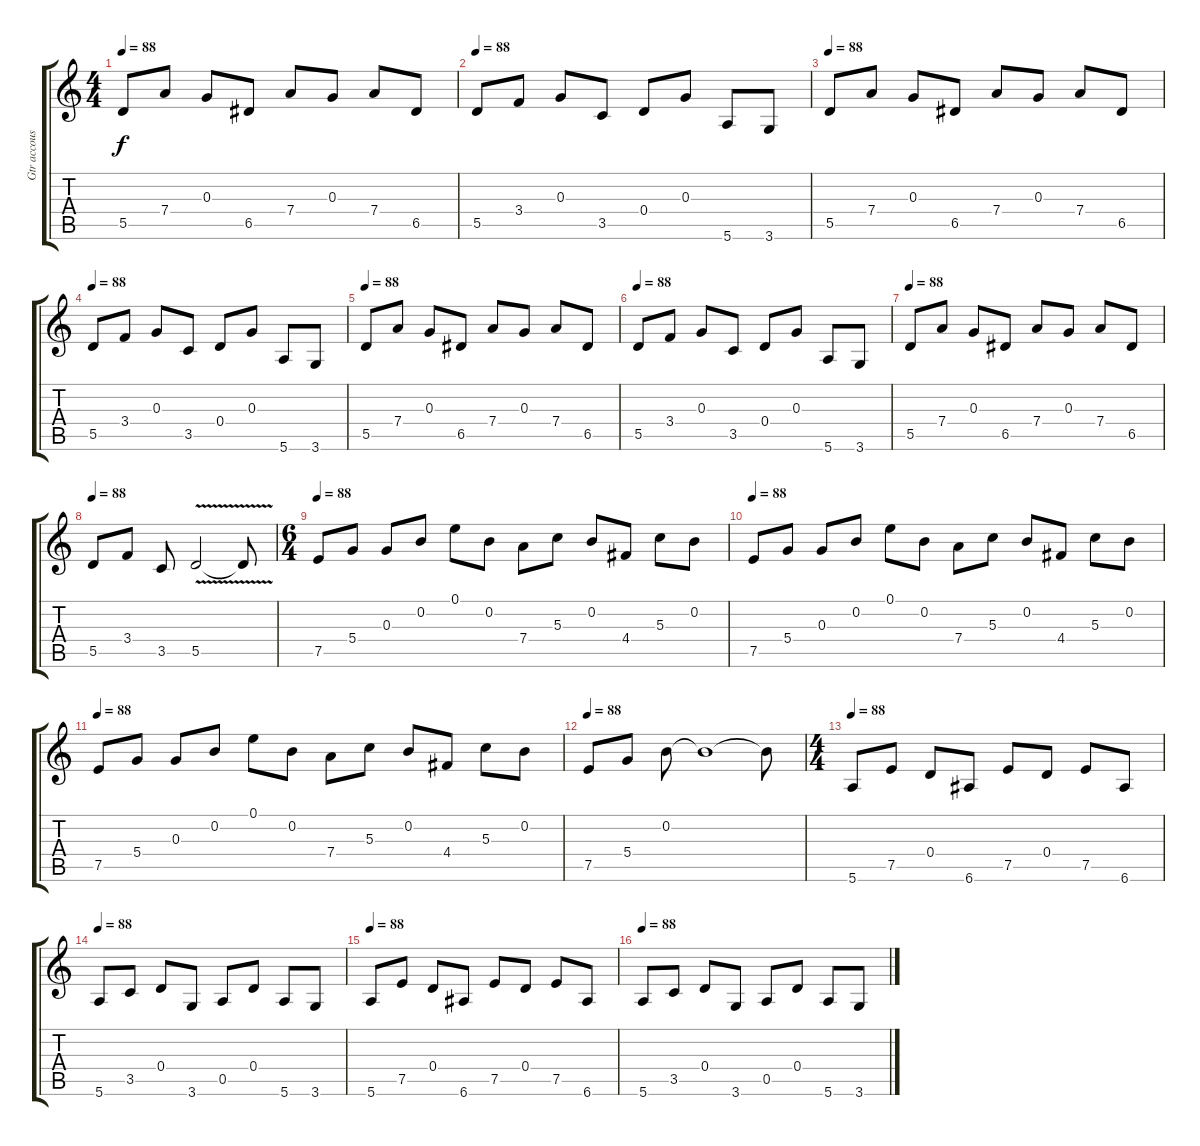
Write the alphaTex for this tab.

\track ("Gtr accoustic" "Gtr accous") {instrument acousticguitarsteel}
\staff {score tabs}
\tuning (E4 B3 G3 D3 A2 E2) {hide}
\ts (4 4)
\tempo 88
\clef g2
\ks c
5.5.8{dy f} 7.4.8 0.3.8 6.5.8 7.4.8 0.3.8 7.4.8 6.5.8 |
\tempo 88
5.5.8 3.4.8 0.3.8 3.5.8 0.4.8 0.3.8 5.6.8 3.6.8 |
\tempo 88
5.5.8 7.4.8 0.3.8 6.5.8 7.4.8 0.3.8 7.4.8 6.5.8 |
\tempo 88
5.5.8 3.4.8 0.3.8 3.5.8 0.4.8 0.3.8 5.6.8 3.6.8 |
\tempo 88
5.5.8 7.4.8 0.3.8 6.5.8 7.4.8 0.3.8 7.4.8 6.5.8 |
\tempo 88
5.5.8 3.4.8 0.3.8 3.5.8 0.4.8 0.3.8 5.6.8 3.6.8 |
\tempo 88
5.5.8 7.4.8 0.3.8 6.5.8 7.4.8 0.3.8 7.4.8 6.5.8 |
\tempo 88
5.5.8 3.4.8 3.5.8 5.5{v}.2 5.5{t}.8 |
\ts (6 4)
\tempo 88
7.5.8 5.4.8 0.3.8 0.2.8 0.1.8 0.2.8 7.4.8 5.3.8 0.2.8 4.4.8 5.3.8 0.2.8 |
\tempo 88
7.5.8 5.4.8 0.3.8 0.2.8 0.1.8 0.2.8 7.4.8 5.3.8 0.2.8 4.4.8 5.3.8 0.2.8 |
\tempo 88
7.5.8 5.4.8 0.3.8 0.2.8 0.1.8 0.2.8 7.4.8 5.3.8 0.2.8 4.4.8 5.3.8 0.2.8 |
\tempo 88
7.5.8 5.4.8 0.2.8 0.2{t}.1 0.2{t}.8 |
\ts (4 4)
\tempo 88
5.6.8 7.5.8 0.4.8 6.6.8 7.5.8 0.4.8 7.5.8 6.6.8 |
\tempo 88
5.6.8 3.5.8 0.4.8 3.6.8 0.5.8 0.4.8 5.6.8 3.6.8 |
\tempo 88
5.6.8 7.5.8 0.4.8 6.6.8 7.5.8 0.4.8 7.5.8 6.6.8 |
\tempo 88
5.6.8 3.5.8 0.4.8 3.6.8 0.5.8 0.4.8 5.6.8 3.6.8
